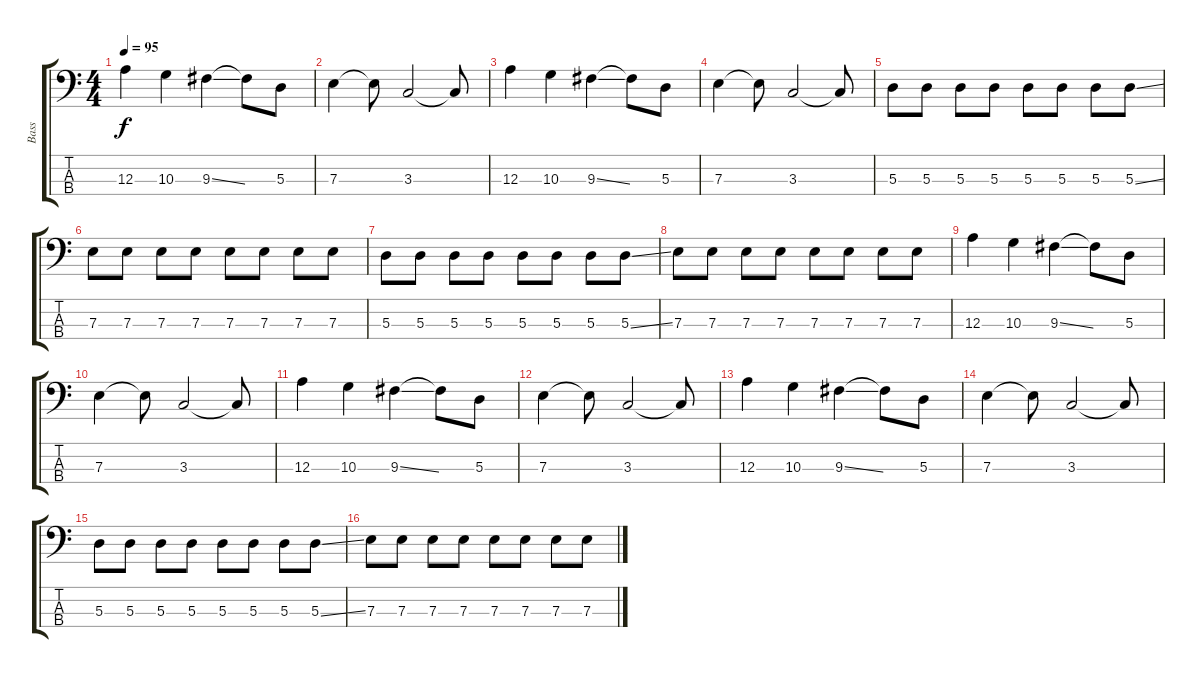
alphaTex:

\track ("Bass" "Bass") {instrument electricbassfinger}
\staff {score tabs}
\tuning (G2 D2 A1 E1) {hide}
\ts (4 4)
\tempo 95
\clef f4
\ks c
12.3.4{dy f} 10.3.4 9.3{ss}.4 9.3{t}.8 5.3.8 |
7.3.4 7.3{t}.8 3.3.2 3.3{t}.8 |
12.3.4 10.3.4 9.3{ss}.4 9.3{t}.8 5.3.8 |
7.3.4 7.3{t}.8 3.3.2 3.3{t}.8 |
5.3.8 5.3.8 5.3.8 5.3.8 5.3.8 5.3.8 5.3.8 5.3{ss}.8 |
7.3.8 7.3.8 7.3.8 7.3.8 7.3.8 7.3.8 7.3.8 7.3.8 |
5.3.8 5.3.8 5.3.8 5.3.8 5.3.8 5.3.8 5.3.8 5.3{ss}.8 |
7.3.8 7.3.8 7.3.8 7.3.8 7.3.8 7.3.8 7.3.8 7.3.8 |
12.3.4 10.3.4 9.3{ss}.4 9.3{t}.8 5.3.8 |
7.3.4 7.3{t}.8 3.3.2 3.3{t}.8 |
12.3.4 10.3.4 9.3{ss}.4 9.3{t}.8 5.3.8 |
7.3.4 7.3{t}.8 3.3.2 3.3{t}.8 |
12.3.4 10.3.4 9.3{ss}.4 9.3{t}.8 5.3.8 |
7.3.4 7.3{t}.8 3.3.2 3.3{t}.8 |
5.3.8 5.3.8 5.3.8 5.3.8 5.3.8 5.3.8 5.3.8 5.3{ss}.8 |
7.3.8 7.3.8 7.3.8 7.3.8 7.3.8 7.3.8 7.3.8 7.3.8
